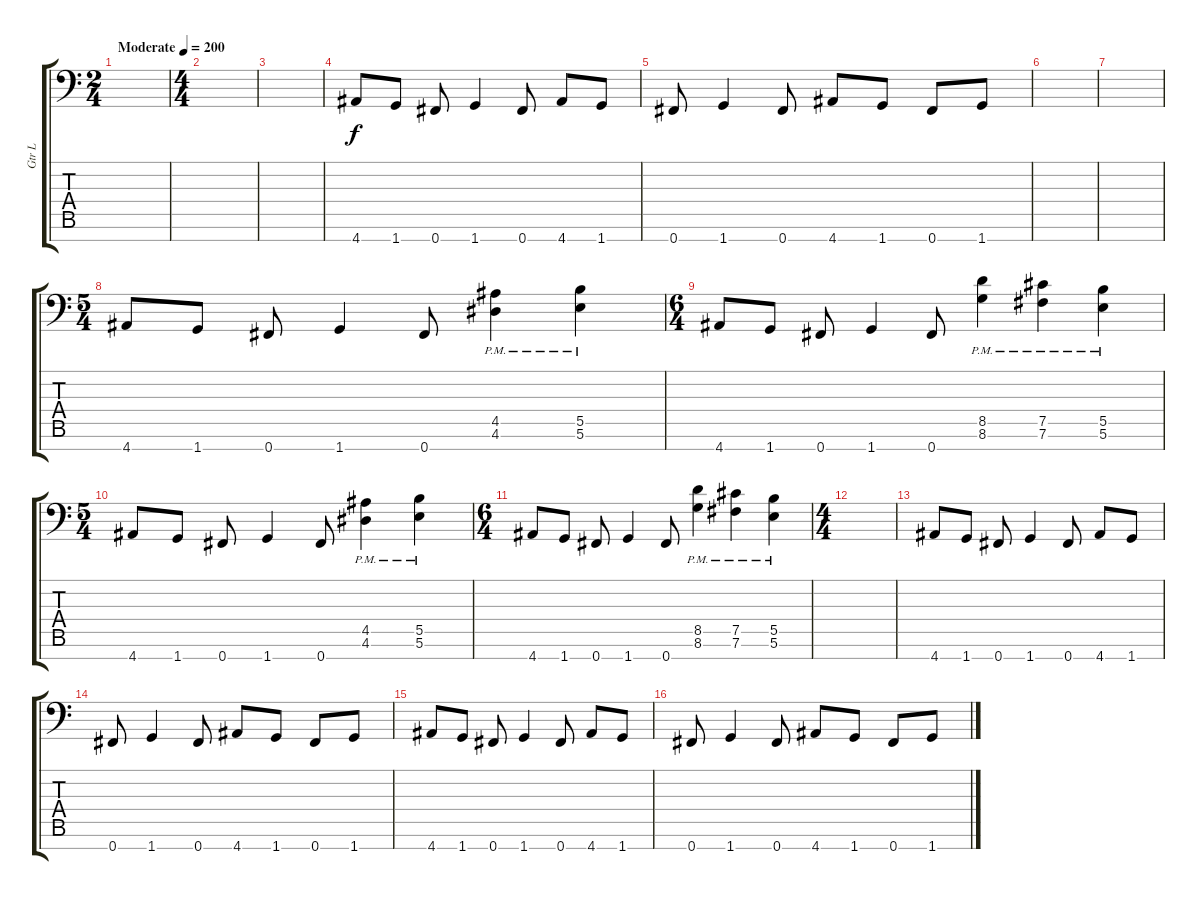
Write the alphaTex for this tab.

\track ("Gtr L" "Gtr L") {instrument distortionguitar}
\staff {score tabs}
\tuning (Db4 Ab3 E3 B2 Gb2 B1 Gb1) {hide}
\ts (2 4)
\tempo (200 "Moderate")
\clef f4
\ks c
|
\ts (4 4)
|
|
4.7.8 1.7.8 0.7.8 1.7.4 0.7.8 4.7.8 1.7.8 |
0.7.8 1.7.4 0.7.8 4.7.8 1.7.8 0.7.8 1.7.8 |
|
|
\ts (5 4)
4.7.8 1.7.8 0.7.8 1.7.4 0.7.8 (4.5{pm} 4.6{pm}).4 (5.5{pm} 5.6{pm}).4 |
\ts (6 4)
4.7.8 1.7.8 0.7.8 1.7.4 0.7.8 (8.5{pm} 8.6{pm}).4 (7.5{pm} 7.6{pm}).4 (5.5{pm} 5.6{pm}).4 |
\ts (5 4)
4.7.8 1.7.8 0.7.8 1.7.4 0.7.8 (4.5{pm} 4.6{pm}).4 (5.5{pm} 5.6{pm}).4 |
\ts (6 4)
4.7.8 1.7.8 0.7.8 1.7.4 0.7.8 (8.5{pm} 8.6{pm}).4 (7.5{pm} 7.6{pm}).4 (5.5{pm} 5.6{pm}).4 |
\ts (4 4)
|
4.7.8 1.7.8 0.7.8 1.7.4 0.7.8 4.7.8 1.7.8 |
0.7.8 1.7.4 0.7.8 4.7.8 1.7.8 0.7.8 1.7.8 |
4.7.8 1.7.8 0.7.8 1.7.4 0.7.8 4.7.8 1.7.8 |
0.7.8 1.7.4 0.7.8 4.7.8 1.7.8 0.7.8 1.7.8
